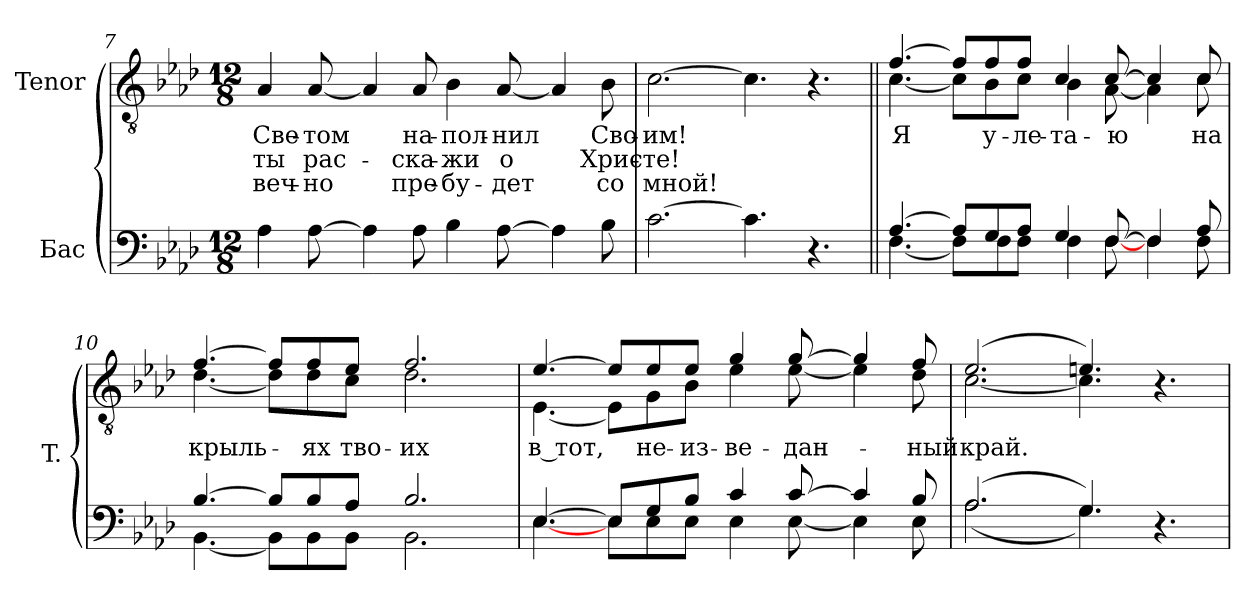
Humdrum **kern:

**kern	**kern	**text	**text	**text
*part2	*part1	*part1	*part1	*part1
*staff2	*staff1	*staff1	*staff1	*staff1
*I"Бас	*I"Tenor	*	*	*
*	*I'T.	*	*	*
!!LO:LB:g=z
*clefF4	*clefGv2	*	*	*
*	*ITrd7c12	*	*	*
*k[b-e-a-d-]	*k[b-e-a-d-]	*	*	*
*f:	*f:	*	*	*
*M12/8	*M12/8	*	*	*
=7	=7	=7	=7	=7
!	!	!LO:LY:b:color=#000000	!LO:LY:b:color=#000000	!LO:LY:b:color=#000000
4A-i\	4AA-i/	Све-	ты	веч-
!	!	!LO:LY:b:color=#000000	!LO:LY:b:color=#000000	!LO:LY:b:color=#000000
[>8A-i\	[<8AA-i/	-том	рас-	-но
4A-i\]	4AA-i/]	.	.	.
!	!	!LO:LY:b:color=#000000	!LO:LY:b:color=#000000	!LO:LY:b:color=#000000
8A-i\	8AA-i/	на-	-ска-	пре-
!	!	!LO:LY:b:color=#000000	!LO:LY:b:color=#000000	!LO:LY:b:color=#000000
4B-i\	4BB-i\	-пол-	-жи	-бу-
!	!	!LO:LY:b:color=#000000	!LO:LY:b:color=#000000	!LO:LY:b:color=#000000
[>8A-i\	[<8AA-i/	-нил	о	-дет
4A-i\]	4AA-i/]	.	.	.
!	!	!LO:LY:b:color=#000000	!LO:LY:b:color=#000000	!LO:LY:b:color=#000000
8B-i\	8BB-i\	Сво-	Хрис-	со
=8	=8	=8	=8	=8
!	!	!LO:LY:b:color=#000000	!LO:LY:b:color=#000000	!LO:LY:b:color=#000000
[>2.ci\	[>2.Ci\	-им!	-те!	мной!
4.ci\]	4.Ci\]	.	.	.
4.r	4.r	.	.	.
=9||	=9||	=9||	=9||	=9||
*^	*	*	*	*
!	!	!	!LO:LY:b:color=#000000	!	!
*	*	*^	*	*	*
[>4.A-i/	[<4.Fi\	[>4.Fi/	[<4.Ci\	Я	.	.
8A-i/L]	8Fi\L]	8Fi/L]	8Ci\L]	.	.	.
!	!	!	!	!LO:LY:b:color=#000000	!	!
8Gi/	8Fi\	8Fi/	8BB-i\	у-	.	.
!	!	!	!	!LO:LY:b:color=#000000	!	!
8A-i/J	8Fi\J	8Fi/J	8Ci\J	-ле-	.	.
!	!	!	!	!LO:LY:b:color=#000000	!	!
4Gi/	4Fi\	4Ci/	4BB-i\	-та-	.	.
!	!	!	!	!LO:LY:b:color=#000000	!	!
[>8Fi/	[<8Fi\	[>8Ci/	[<8AA-i\	-ю	.	.
4Fi/]	4Fi\	4Ci/]	4AA-i\]	.	.	.
!	!	!	!	!LO:LY:b:color=#000000	!	!
8A-i/	8Fi\	8Ci/	8Ci\	на	.	.
!!LO:LB:g=z	!!
=10	=10	=10	=10	=10	=10	=10
!	!	!	!	!LO:LY:b:color=#000000	!	!
[>4.B-i/	[<4.BB-i\	[>4.Fi/	[<4.D-i\	крыль-	.	.
8B-i/L]	8BB-i\L]	8Fi/L]	8D-i\L]	.	.	.
!	!	!	!	!LO:LY:b:color=#000000	!	!
8B-i/	8BB-i\	8Fi/	8D-i\	-ях	.	.
!	!	!	!	!LO:LY:b:color=#000000	!	!
8A-i/J	8BB-i\J	8E-i/J	8Ci\J	тво-	.	.
!	!	!	!	!LO:LY:b:color=#000000	!	!
2.B-i/	2.BB-i\	2.Fi/	2.D-i\	-их	.	.
=11	=11	=11	=11	=11	=11	=11
!	!	!	!	!LO:LY:b:color=#000000	!	!
[>4.E-i/	[<4.E-i\	[>4.E-i/	[<4.EE-i\	в тот,	.	.
8E-i/L]	8E-i\L	8E-i/L]	8EE-i\L]	.	.	.
!	!	!	!	!LO:LY:b:color=#000000	!	!
8Gi/	8E-i\	8E-i/	8GGi\	не-	.	.
!	!	!	!	!LO:LY:b:color=#000000	!	!
8B-i/J	8E-i\J	8E-i/J	8BB-i\J	-из-	.	.
!	!	!	!	!LO:LY:b:color=#000000	!	!
4ci/	4E-i\	4Gi/	4E-i\	-ве-	.	.
!	!	!	!	!LO:LY:b:color=#000000	!	!
[>8ci/	[<8E-i\	[>8Gi/	[<8E-i\	-дан-	.	.
4ci/]	4E-i\]	4Gi/]	4E-i\]	.	.	.
!	!	!	!	!LO:LY:b:color=#000000	!	!
8B-i/	8E-i\	8Fi/	8D-i\	-ный	.	.
=12	=12	=12	=12	=12	=12	=12
!	!	!	!	!LO:LY:b:color=#000000	!	!
(2.A-i/	(2.A-i\	(2.E-i/	[<2.Ci\	край.	.	.
4.Gi/)	4.Gi\)	4.Eni/)	4.Ci\]	.	.	.
4.r	4.ryy	4.r	4.ryy	.	.	.
*v	*v	*	*	*	*	*
*	*v	*v	*	*	*
=	=	=	=	=
*-	*-	*-	*-	*-
